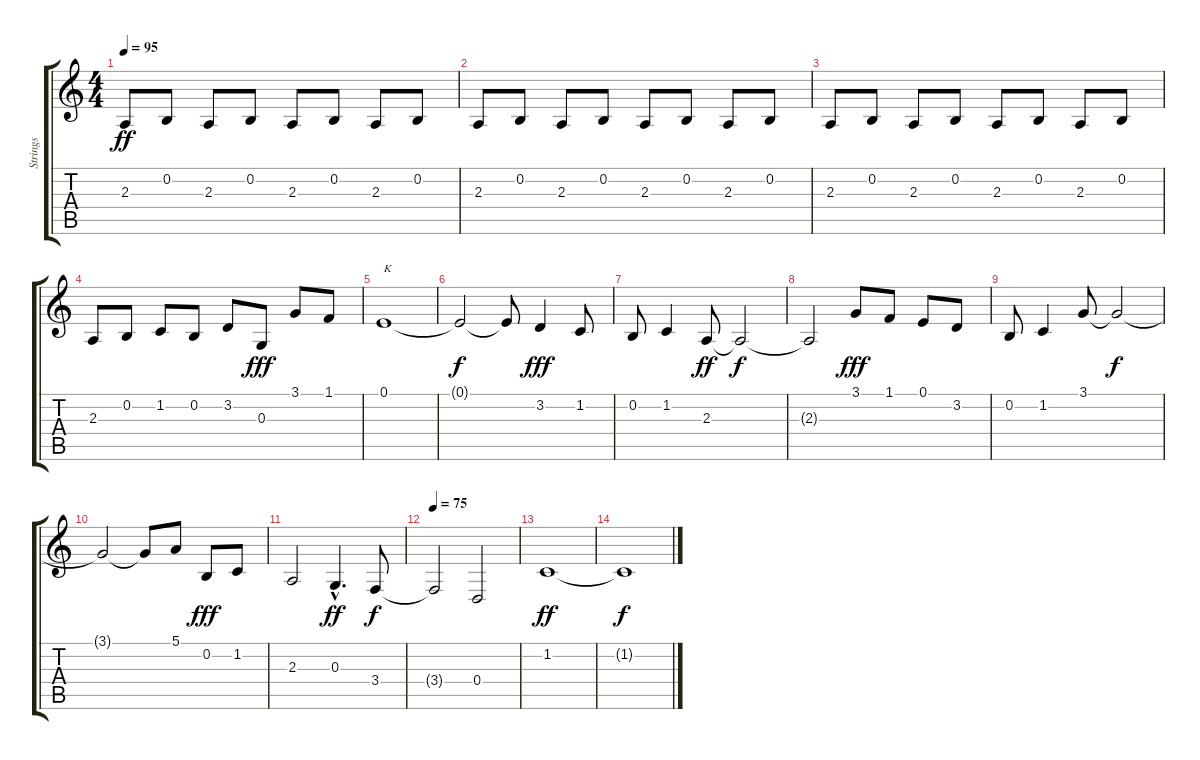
\track ("Strings " "Strings ") {instrument stringensemble2}
\staff {score tabs}
\tuning (E4 B3 G3 D3 A2 E2) {hide}
\ts (4 4)
\tempo 95
\clef g2
\ks c
2.3.8{dy ff} 0.2.8 2.3.8 0.2.8 2.3.8 0.2.8 2.3.8 0.2.8 |
2.3.8 0.2.8 2.3.8 0.2.8 2.3.8 0.2.8 2.3.8 0.2.8 |
2.3.8 0.2.8 2.3.8 0.2.8 2.3.8 0.2.8 2.3.8 0.2.8 |
2.3.8 0.2.8 1.2.8 0.2.8 3.2.8 0.3.8{dy fff volume 14} 3.1.8 1.1.8 |
0.1.1{txt "K"} |
0.1{t}.2{dy f} 0.1{t}.8 3.2.4{dy fff} 1.2.8 |
0.2.8 1.2.4 2.3.8{dy ff} 2.3{t}.2{dy f} |
2.3{t}.2 3.1.8{dy fff} 1.1.8 0.1.8 3.2.8 |
0.2.8 1.2.4 3.1.8 3.1{t}.2{dy f} |
3.1{t}.2 3.1{t}.8 5.1.8 0.2.8{dy fff} 1.2.8 |
2.3.2 0.3{hac}.4{d dy ff} 3.4.8{dy f} |
\tempo 75
3.4{t}.2 0.4.2 |
1.2.1{dy ff} |
1.2{t}.1{dy f}
